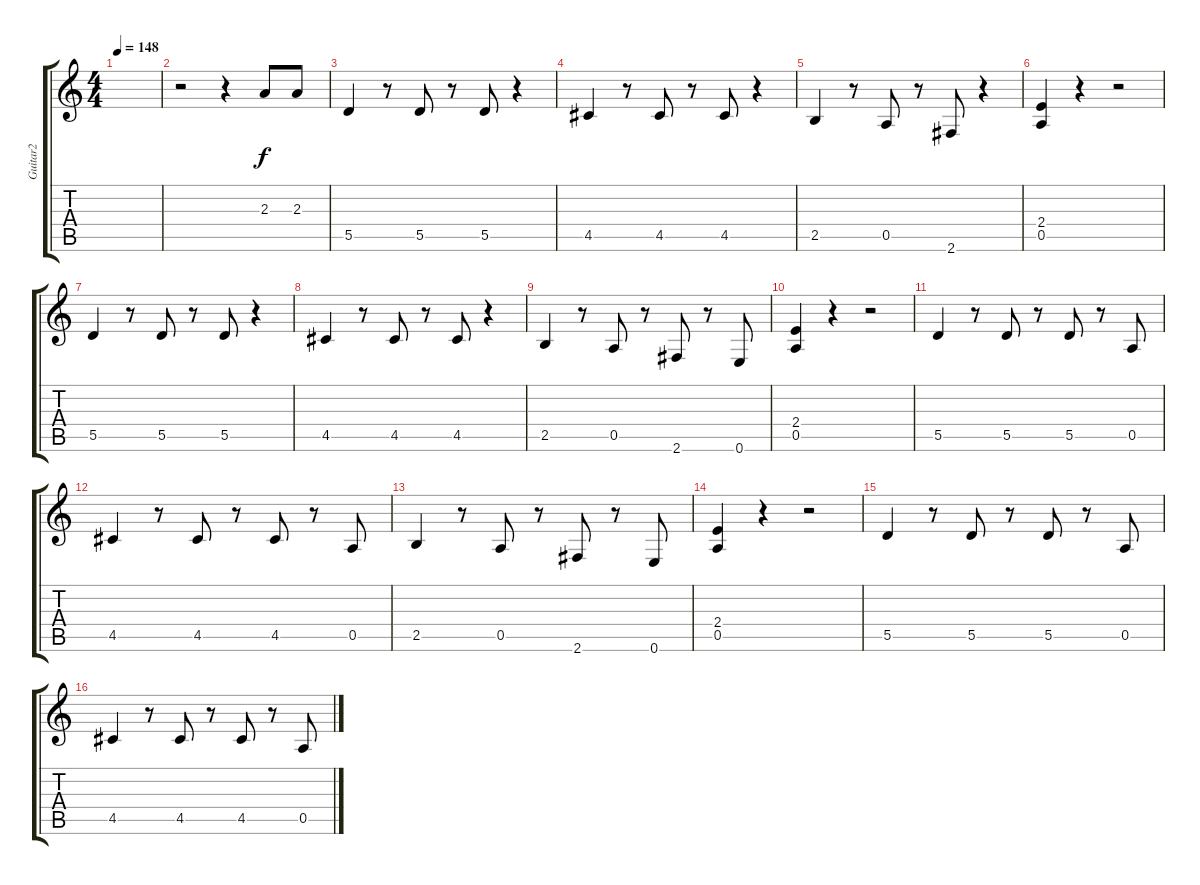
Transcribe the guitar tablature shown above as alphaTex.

\track ("Guitar2" "Guitar2") {instrument distortionguitar}
\staff {score tabs}
\tuning (E4 B3 G3 D3 A2 E2) {hide}
\ts (4 4)
\tempo 148
\clef g2
\ks c
|
r.2 r.4 2.3.8 2.3.8 |
5.5.4 r.8 5.5.8 r.8 5.5.8 r.4 |
4.5.4 r.8 4.5.8 r.8 4.5.8 r.4 |
2.5.4 r.8 0.5.8 r.8 2.6.8 r.4 |
(2.4 0.5).4 r.4 r.2 |
5.5.4 r.8 5.5.8 r.8 5.5.8 r.4 |
4.5.4 r.8 4.5.8 r.8 4.5.8 r.4 |
2.5.4 r.8 0.5.8 r.8 2.6.8 r.8 0.6.8 |
(2.4 0.5).4 r.4 r.2 |
5.5.4 r.8 5.5.8 r.8 5.5.8 r.8 0.5.8 |
4.5.4 r.8 4.5.8 r.8 4.5.8 r.8 0.5.8 |
2.5.4 r.8 0.5.8 r.8 2.6.8 r.8 0.6.8 |
(2.4 0.5).4 r.4 r.2 |
5.5.4 r.8 5.5.8 r.8 5.5.8 r.8 0.5.8 |
4.5.4 r.8 4.5.8 r.8 4.5.8 r.8 0.5.8
